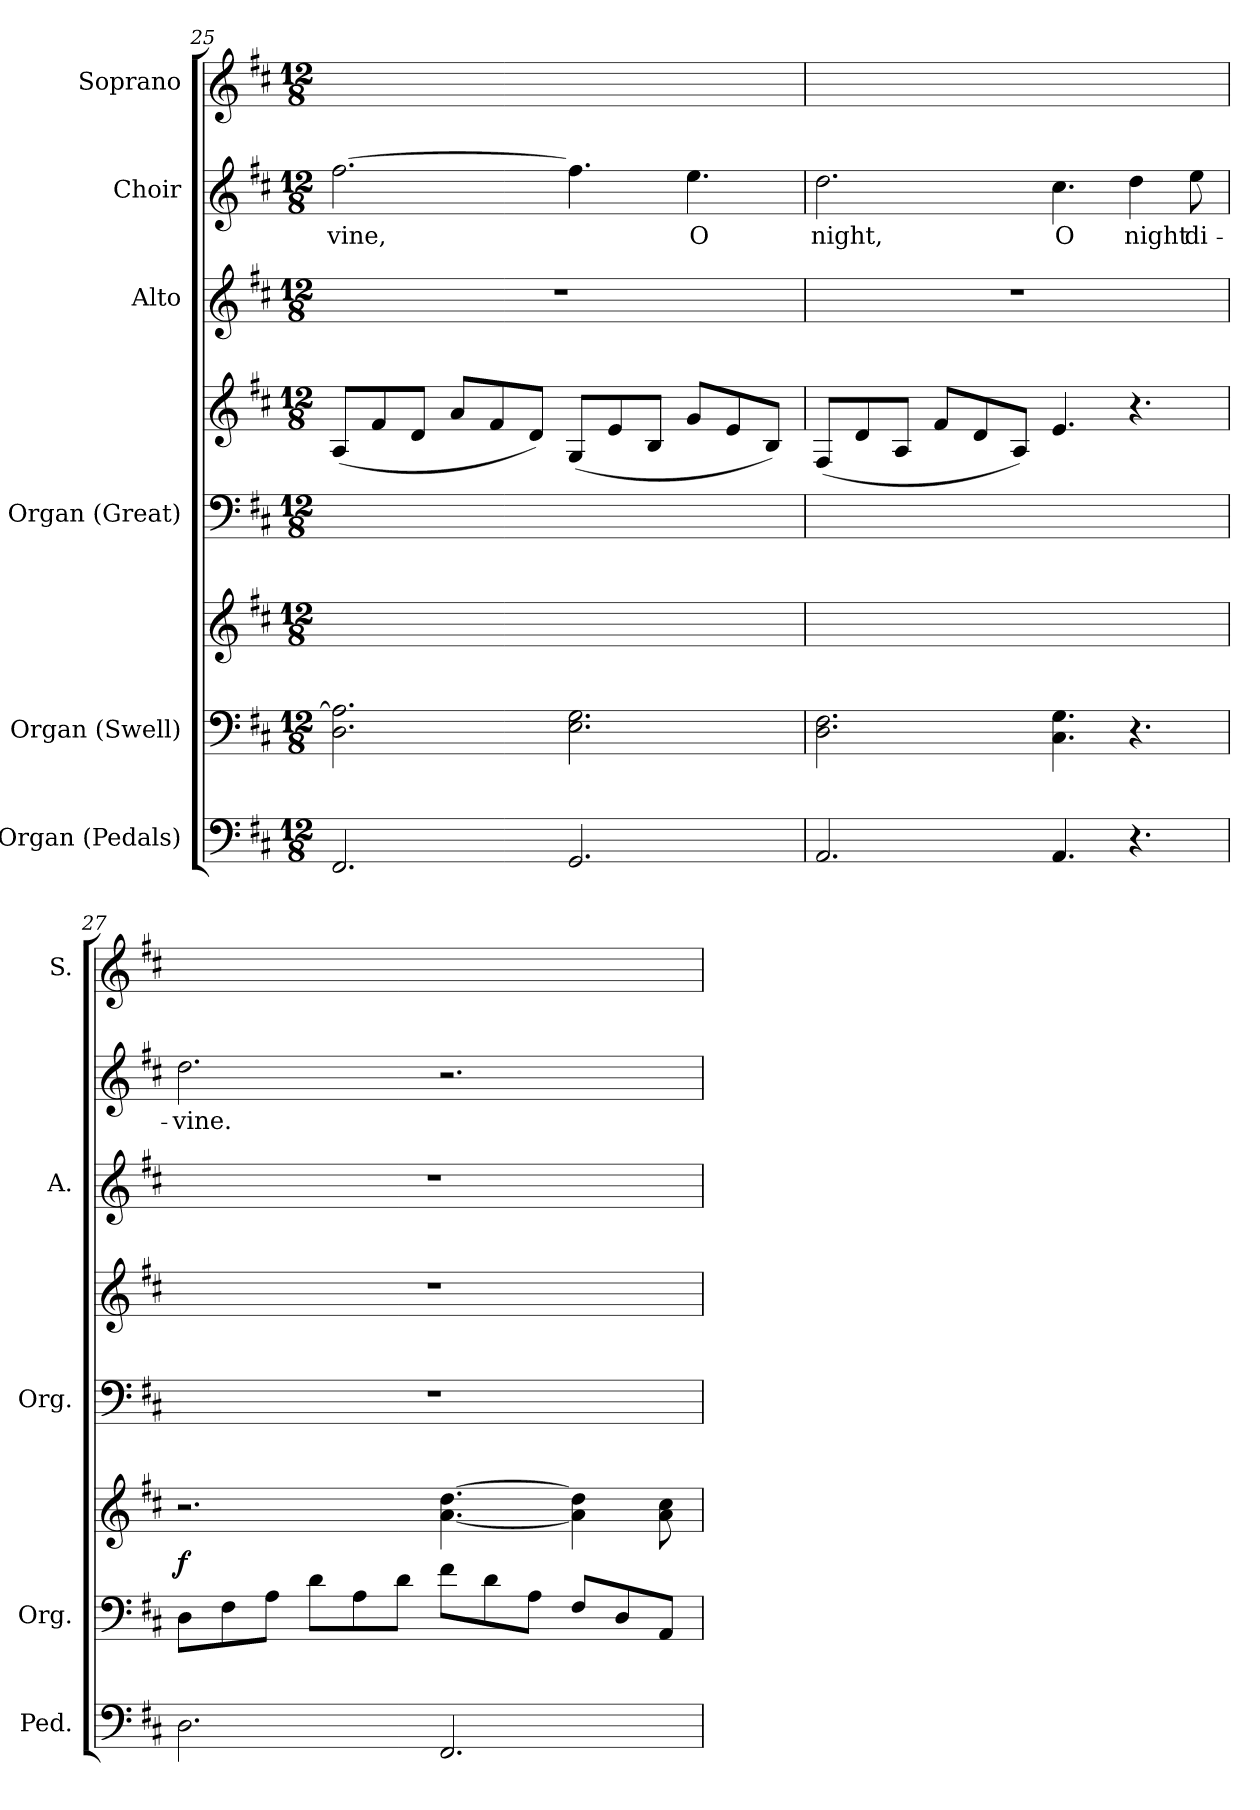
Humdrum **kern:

**kern	**kern	**kern	**dynam	**kern	**kern	**kern	**kern	**text	**kern	**text
*part6	*part5	*part5	*part5	*part4	*part4	*part3	*part2	*part2	*part1	*part1
*staff8	*staff7	*staff6	*staff6/7	*staff5	*staff4	*staff3	*staff2	*staff2	*staff1	*staff1
*I"Organ  (Pedals)	*I"Organ (Swell)	*	*	*I"Organ (Great)	*	*I"Alto	*I"Choir	*	*I"Soprano	*
*I'Ped.	*I'Org.	*	*	*I'Org.	*	*I'A.	*	*	*I'S.	*
*clefF4	*clefF4	*clefG2	*	*clefF4	*clefG2	*clefG2	*clefG2	*	*clefG2	*
*k[f#c#]	*k[f#c#]	*k[f#c#]	*	*k[f#c#]	*k[f#c#]	*k[f#c#]	*k[f#c#]	*	*k[f#c#]	*
*D:	*D:	*D:	*	*D:	*D:	*D:	*D:	*	*D:	*
*M12/8	*M12/8	*M12/8	*	*M12/8	*M12/8	*M12/8	*M12/8	*	*M12/8	*
=25	=25	=25	=25	=25	=25	=25	=25	=25	=25	=25
!	!	!LO:N:vis=1	!	!LO:N:vis=1	!	!LO:N:vis=1	!	!	!	!
!	!	!	!	!	!	!	!	!LO:LY:b:color=#000000	!	!
!	!	!	!	!	!	!	!	!	!	!LO:LY:b:color=#000000
2.FF#i/	2.Di\ 2.Ai]	1.ryy	.	1.ryy	(8Ai/L	1.r	[>2.ff#i\	-vine,	[>2.ff#i\yy	-vine,
.	.	.	.	.	8f#i/	.	.	.	.	.
.	.	.	.	.	8di/J	.	.	.	.	.
.	.	.	.	.	8ai/L	.	.	.	.	.
.	.	.	.	.	8f#i/	.	.	.	.	.
.	.	.	.	.	8di/J)	.	.	.	.	.
2.GGi/	2.Ei\ 2.Gi	.	.	.	(8Gi/L	.	4.ff#i\]	.	4.ff#i\yy]	.
.	.	.	.	.	8ei/	.	.	.	.	.
.	.	.	.	.	8Bi/J	.	.	.	.	.
!	!	!	!	!	!	!	!	!LO:LY:b:color=#000000	!	!
!	!	!	!	!	!	!	!	!	!	!LO:LY:b:color=#000000
.	.	.	.	.	8gi/L	.	4.eei\	O	4.eei\yy	O
.	.	.	.	.	8ei/	.	.	.	.	.
.	.	.	.	.	8Bi/J)	.	.	.	.	.
=26	=26	=26	=26	=26	=26	=26	=26	=26	=26	=26
!	!	!LO:N:vis=1	!	!LO:N:vis=1	!	!LO:N:vis=1	!	!	!	!
!	!	!	!	!	!	!	!	!LO:LY:b:color=#000000	!	!
!	!	!	!	!	!	!	!	!	!	!LO:LY:b:color=#000000
2.AAi/	2.Di\ 2.F#i	1.ryy	.	1.ryy	(8F#i/L	1.r	2.ddi\	night,	2.ddi\yy	night,
.	.	.	.	.	8di/	.	.	.	.	.
.	.	.	.	.	8Ai/J	.	.	.	.	.
.	.	.	.	.	8f#i/L	.	.	.	.	.
.	.	.	.	.	8di/	.	.	.	.	.
.	.	.	.	.	8Ai/J)	.	.	.	.	.
!	!	!	!	!	!	!	!	!LO:LY:b:color=#000000	!	!
!	!	!	!	!	!	!	!	!	!	!LO:LY:b:color=#000000
4.AAi/	4.C#i\ 4.Gi	.	.	.	4.ei/	.	4.cc#i\	O	4.cc#i\yy	O
!	!	!	!	!	!	!	!	!LO:LY:b:color=#000000	!	!
!	!	!	!	!	!	!	!	!	!	!LO:LY:b:color=#000000
4.r	4.r	.	.	.	4.r	.	4ddi\	night	4ddi\yy	night
!	!	!	!	!	!	!	!	!LO:LY:b:color=#000000	!	!
!	!	!	!	!	!	!	!	!	!	!LO:LY:b:color=#000000
.	.	.	.	.	.	.	8eei\	di-	8eei\yy	di-
!!LO:PB:g=z
=27	=27	=27	=27	=27	=27	=27	=27	=27	=27	=27
!	!	!	!	!LO:N:vis=1	!LO:N:vis=1	!LO:N:vis=1	!	!	!	!
!	!	!	!	!	!	!	!	!LO:LY:b:color=#000000	!	!
!	!	!	!	!	!	!	!	!	!	!LO:LY:b:color=#000000
2.Di\	8Di\L	2.r	f	1.r	1.r	1.r	2.ddi\	-vine.	2.ddi\yy	-vine.
.	8F#i\	.	.	.	.	.	.	.	.	.
.	8Ai\J	.	.	.	.	.	.	.	.	.
.	8di\L	.	.	.	.	.	.	.	.	.
.	8Ai\	.	.	.	.	.	.	.	.	.
.	8di\J	.	.	.	.	.	.	.	.	.
2.FF#i/	8f#i\L	[<4.ai\ [>4.ddi	.	.	.	.	2.r	.	2.ryy	.
.	8di\	.	.	.	.	.	.	.	.	.
.	8Ai\J	.	.	.	.	.	.	.	.	.
.	8F#i/L	4ai\] 4ddi]	.	.	.	.	.	.	.	.
.	8Di/	.	.	.	.	.	.	.	.	.
.	8AAi/J	8ai\ 8cc#i	.	.	.	.	.	.	.	.
=	=	=	=	=	=	=	=	=	=	=
*-	*-	*-	*-	*-	*-	*-	*-	*-	*-	*-
